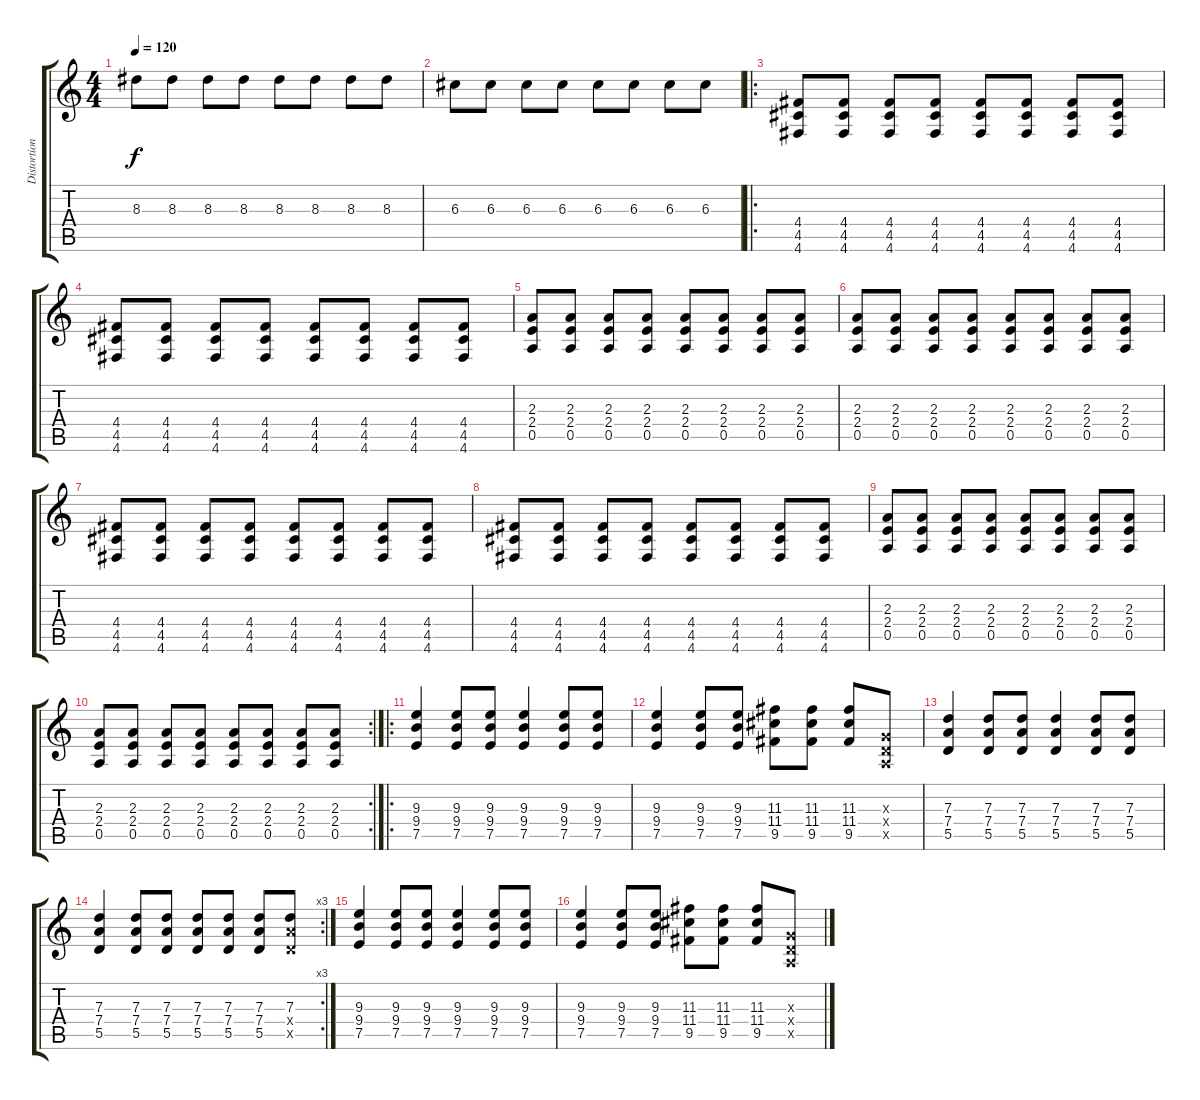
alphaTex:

\track ("Distortion 2" "Distortion") {instrument distortionguitar}
\staff {score tabs}
\tuning (E4 B3 G3 D3 A2 D2) {hide}
\ts (4 4)
\tempo 120
\clef g2
\ks c
8.3.8{dy f} 8.3.8 8.3.8 8.3.8 8.3.8 8.3.8 8.3.8 8.3.8 |
6.3.8 6.3.8 6.3.8 6.3.8 6.3.8 6.3.8 6.3.8 6.3.8 |
\ro
(4.4 4.5 4.6).8 (4.4 4.5 4.6).8 (4.4 4.5 4.6).8 (4.4 4.5 4.6).8 (4.4 4.5 4.6).8 (4.4 4.5 4.6).8 (4.4 4.5 4.6).8 (4.4 4.5 4.6).8 |
(4.4 4.5 4.6).8 (4.4 4.5 4.6).8 (4.4 4.5 4.6).8 (4.4 4.5 4.6).8 (4.4 4.5 4.6).8 (4.4 4.5 4.6).8 (4.4 4.5 4.6).8 (4.4 4.5 4.6).8 |
(2.3 2.4 0.5).8 (2.3 2.4 0.5).8 (2.3 2.4 0.5).8 (2.3 2.4 0.5).8 (2.3 2.4 0.5).8 (2.3 2.4 0.5).8 (2.3 2.4 0.5).8 (2.3 2.4 0.5).8 |
(2.3 2.4 0.5).8 (2.3 2.4 0.5).8 (2.3 2.4 0.5).8 (2.3 2.4 0.5).8 (2.3 2.4 0.5).8 (2.3 2.4 0.5).8 (2.3 2.4 0.5).8 (2.3 2.4 0.5).8 |
(4.4 4.5 4.6).8 (4.4 4.5 4.6).8 (4.4 4.5 4.6).8 (4.4 4.5 4.6).8 (4.4 4.5 4.6).8 (4.4 4.5 4.6).8 (4.4 4.5 4.6).8 (4.4 4.5 4.6).8 |
(4.4 4.5 4.6).8 (4.4 4.5 4.6).8 (4.4 4.5 4.6).8 (4.4 4.5 4.6).8 (4.4 4.5 4.6).8 (4.4 4.5 4.6).8 (4.4 4.5 4.6).8 (4.4 4.5 4.6).8 |
(2.3 2.4 0.5).8 (2.3 2.4 0.5).8 (2.3 2.4 0.5).8 (2.3 2.4 0.5).8 (2.3 2.4 0.5).8 (2.3 2.4 0.5).8 (2.3 2.4 0.5).8 (2.3 2.4 0.5).8 |
\rc 2
(2.3 2.4 0.5).8 (2.3 2.4 0.5).8 (2.3 2.4 0.5).8 (2.3 2.4 0.5).8 (2.3 2.4 0.5).8 (2.3 2.4 0.5).8 (2.3 2.4 0.5).8 (2.3 2.4 0.5).8 |
\ro
(9.3 9.4 7.5).4 (9.3 9.4 7.5).8 (9.3 9.4 7.5).8 (9.3 9.4 7.5).4 (9.3 9.4 7.5).8 (9.3 9.4 7.5).8 |
(9.3 9.4 7.5).4 (9.3 9.4 7.5).8 (9.3 9.4 7.5).8 (11.3 11.4 9.5).8 (11.3 11.4 9.5).8 (11.3 11.4 9.5).8 (0.3{x} 0.4{x} 0.5{x}).8 |
(7.3 7.4 5.5).4 (7.3 7.4 5.5).8 (7.3 7.4 5.5).8 (7.3 7.4 5.5).4 (7.3 7.4 5.5).8 (7.3 7.4 5.5).8 |
\rc 3
(7.3 7.4 5.5).4 (7.3 7.4 5.5).8 (7.3 7.4 5.5).8 (7.3 7.4 5.5).8 (7.3 7.4 5.5).8 (7.3 7.4 5.5).8 (7.3 7.4{x} 5.5{x}).8 |
(9.3 9.4 7.5).4 (9.3 9.4 7.5).8 (9.3 9.4 7.5).8 (9.3 9.4 7.5).4 (9.3 9.4 7.5).8 (9.3 9.4 7.5).8 |
(9.3 9.4 7.5).4 (9.3 9.4 7.5).8 (9.3 9.4 7.5).8 (11.3 11.4 9.5).8 (11.3 11.4 9.5).8 (11.3 11.4 9.5).8 (0.3{x} 0.4{x} 0.5{x}).8
